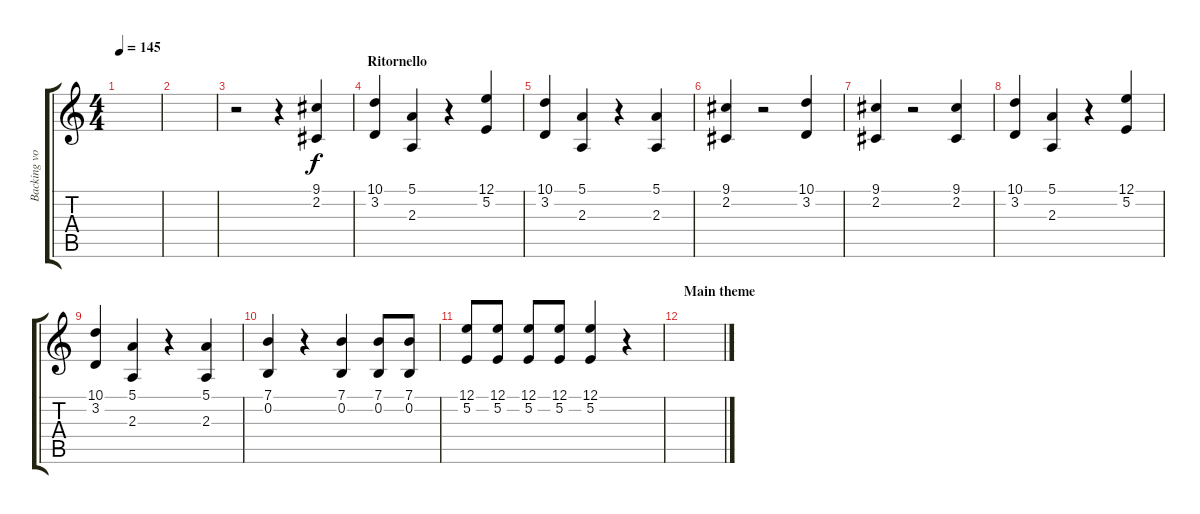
\track ("Backing vocal" "Backing vo") {instrument trumpet}
\staff {score tabs}
\tuning (E4 B3 G3 D3 A2 E2) {hide}
\ts (4 4)
\tempo 145
\clef g2
\ks c
|
|
r.2 r.4 (9.1 2.2).4 |
\section ("" "Ritornello")
(10.1 3.2).4 (5.1 2.3).4 r.4 (12.1 5.2).4 |
(10.1 3.2).4 (5.1 2.3).4 r.4 (5.1 2.3).4 |
(9.1 2.2).4 r.2 (10.1 3.2).4 |
(9.1 2.2).4 r.2 (9.1 2.2).4 |
(10.1 3.2).4 (5.1 2.3).4 r.4 (12.1 5.2).4 |
(10.1 3.2).4 (5.1 2.3).4 r.4 (5.1 2.3).4 |
(7.1 0.2).4 r.4 (7.1 0.2).4 (7.1 0.2).8 (7.1 0.2).8 |
(12.1 5.2).8 (12.1 5.2).8 (12.1 5.2).8 (12.1 5.2).8 (12.1 5.2).4 r.4 |
\section ("" "Main theme")
